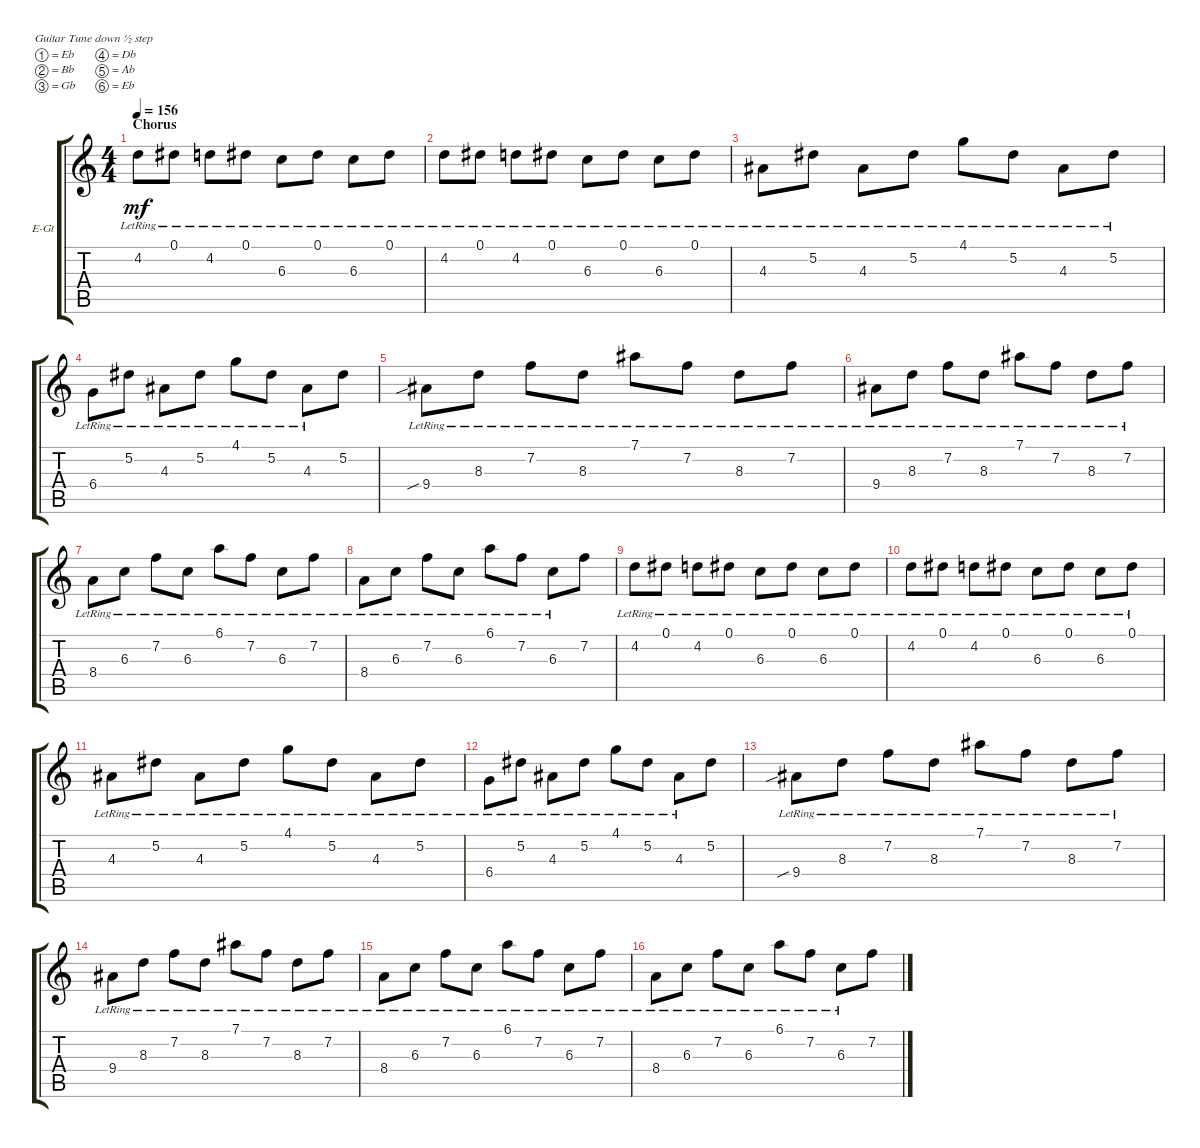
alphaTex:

\defaultSystemsLayout 4
\bracketExtendMode groupsimilarinstruments
\firstSystemTrackNameOrientation horizontal
\otherSystemsTrackNameOrientation horizontal
\track ("Electric Guitar" "E-Gt") {instrument electricguitarclean}
\staff {score tabs}
\tuning (Eb4 Bb3 Gb3 Db3 Ab2 Eb2)
\ts (4 4)
\section ("" "Chorus")
\tempo 156
\clef g2
\ks c
4.2{lr}.8{dy mf} 0.1{lr}.8 4.2{lr}.8 0.1{lr}.8 6.3{lr}.8 0.1{lr}.8 6.3{lr}.8 0.1{lr}.8 |
4.2{lr}.8 0.1{lr}.8 4.2{lr}.8 0.1{lr}.8 6.3{lr}.8 0.1{lr}.8 6.3{lr}.8 0.1{lr}.8 |
4.3{lr}.8 5.2{lr}.8 4.3{lr}.8 5.2{lr}.8 4.1{lr}.8 5.2{lr}.8 4.3{lr}.8 5.2{lr}.8 |
6.4{lr}.8 5.2{lr}.8 4.3{lr}.8 5.2{lr}.8 4.1{lr}.8 5.2{lr}.8 4.3{lr}.8 5.2.8 |
9.4{sib lr}.8 8.3{lr}.8 7.2{lr}.8 8.3{lr}.8 7.1{lr}.8 7.2{lr}.8 8.3{lr}.8 7.2{lr}.8 |
9.4{lr}.8 8.3{lr}.8 7.2{lr}.8 8.3{lr}.8 7.1{lr}.8 7.2{lr}.8 8.3{lr}.8 7.2{lr}.8 |
8.4{lr}.8 6.3{lr}.8 7.2{lr}.8 6.3{lr}.8 6.1{lr}.8 7.2{lr}.8 6.3{lr}.8 7.2{lr}.8 |
8.4{lr}.8 6.3{lr}.8 7.2{lr}.8 6.3{lr}.8 6.1{lr}.8 7.2{lr}.8 6.3{lr}.8 7.2.8 |
4.2{lr}.8 0.1{lr}.8 4.2{lr}.8 0.1{lr}.8 6.3{lr}.8 0.1{lr}.8 6.3{lr}.8 0.1{lr}.8 |
4.2{lr}.8 0.1{lr}.8 4.2{lr}.8 0.1{lr}.8 6.3{lr}.8 0.1{lr}.8 6.3{lr}.8 0.1{lr}.8 |
4.3{lr}.8 5.2{lr}.8 4.3{lr}.8 5.2{lr}.8 4.1{lr}.8 5.2{lr}.8 4.3{lr}.8 5.2{lr}.8 |
6.4{lr}.8 5.2{lr}.8 4.3{lr}.8 5.2{lr}.8 4.1{lr}.8 5.2{lr}.8 4.3{lr}.8 5.2.8 |
9.4{sib lr}.8 8.3{lr}.8 7.2{lr}.8 8.3{lr}.8 7.1{lr}.8 7.2{lr}.8 8.3{lr}.8 7.2{lr}.8 |
9.4{lr}.8 8.3{lr}.8 7.2{lr}.8 8.3{lr}.8 7.1{lr}.8 7.2{lr}.8 8.3{lr}.8 7.2{lr}.8 |
8.4{lr}.8 6.3{lr}.8 7.2{lr}.8 6.3{lr}.8 6.1{lr}.8 7.2{lr}.8 6.3{lr}.8 7.2{lr}.8 |
8.4{lr}.8 6.3{lr}.8 7.2{lr}.8 6.3{lr}.8 6.1{lr}.8 7.2{lr}.8 6.3{lr}.8 7.2.8
